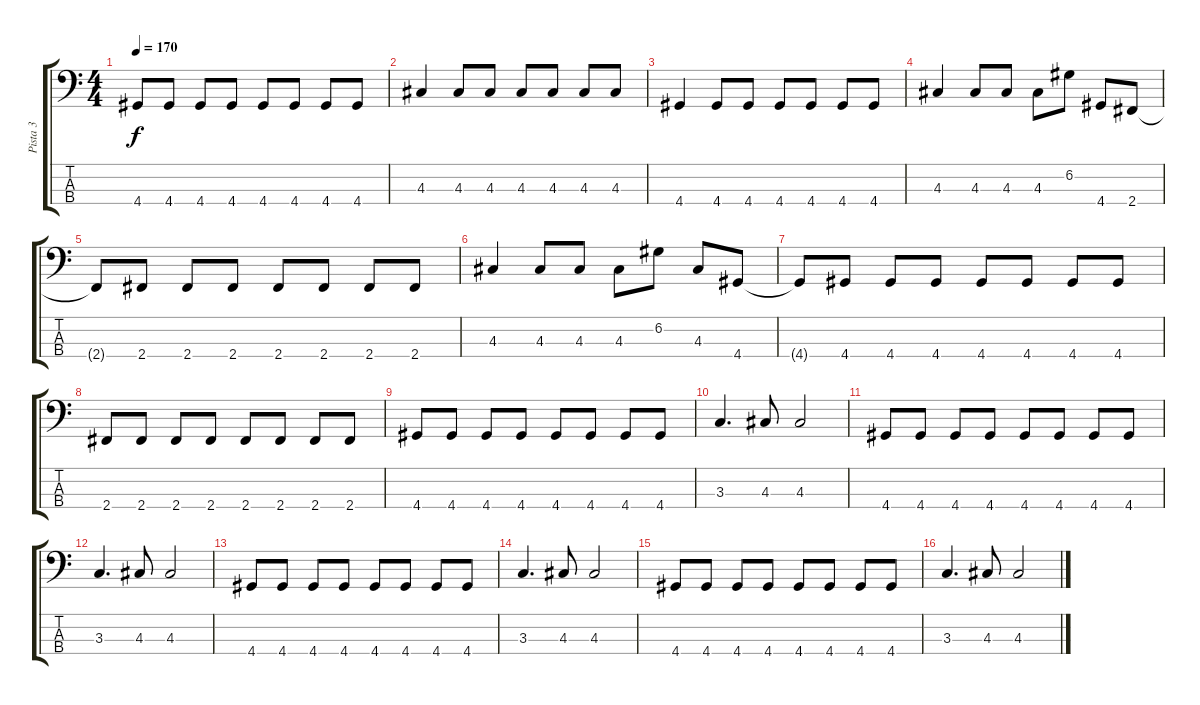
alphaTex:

\track ("Pista 3" "Pista 3") {instrument electricbassfinger}
\staff {score tabs}
\tuning (G2 D2 A1 E1) {hide}
\ts (4 4)
\tempo 170
\clef f4
\ks c
4.4{t}.8{dy f} 4.4.8 4.4.8 4.4.8 4.4.8 4.4.8 4.4.8 4.4.8 |
4.3.4 4.3.8 4.3.8 4.3.8 4.3.8 4.3.8 4.3.8 |
4.4.4 4.4.8 4.4.8 4.4.8 4.4.8 4.4.8 4.4.8 |
4.3.4 4.3.8 4.3.8 4.3.8 6.2.8 4.4.8 2.4.8 |
2.4{t}.8 2.4.8 2.4.8 2.4.8 2.4.8 2.4.8 2.4.8 2.4.8 |
4.3.4 4.3.8 4.3.8 4.3.8 6.2.8 4.3.8 4.4.8 |
4.4{t}.8 4.4.8 4.4.8 4.4.8 4.4.8 4.4.8 4.4.8 4.4.8 |
2.4.8 2.4.8 2.4.8 2.4.8 2.4.8 2.4.8 2.4.8 2.4.8 |
4.4.8 4.4.8 4.4.8 4.4.8 4.4.8 4.4.8 4.4.8 4.4.8 |
3.3.4{d} 4.3.8 4.3.2 |
4.4.8 4.4.8 4.4.8 4.4.8 4.4.8 4.4.8 4.4.8 4.4.8 |
3.3.4{d} 4.3.8 4.3.2 |
4.4.8 4.4.8 4.4.8 4.4.8 4.4.8 4.4.8 4.4.8 4.4.8 |
3.3.4{d} 4.3.8 4.3.2 |
4.4.8 4.4.8 4.4.8 4.4.8 4.4.8 4.4.8 4.4.8 4.4.8 |
3.3.4{d} 4.3.8 4.3.2
